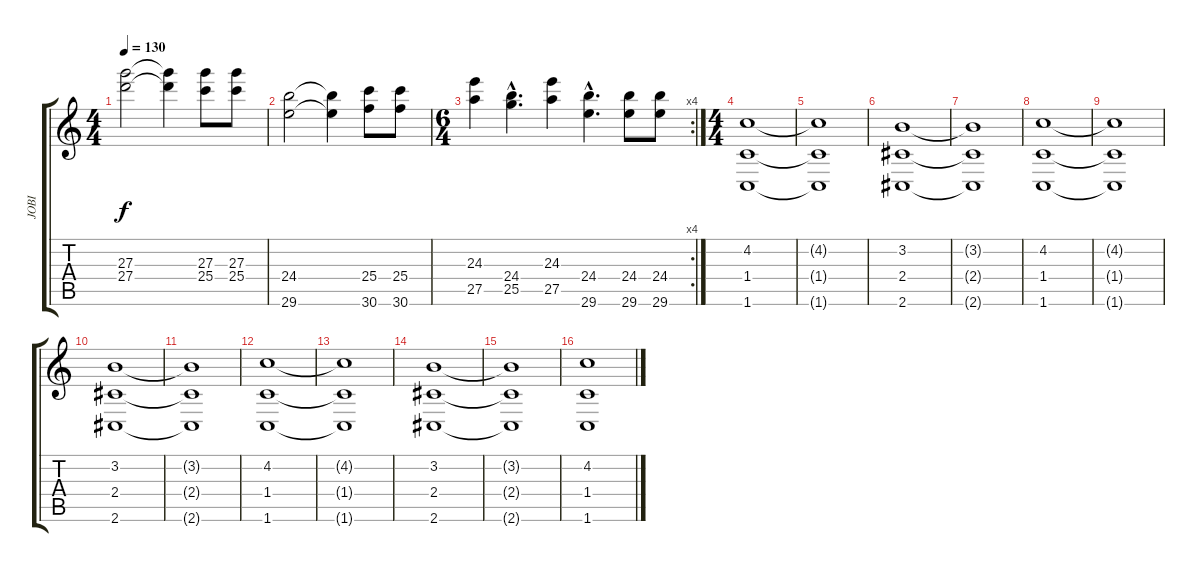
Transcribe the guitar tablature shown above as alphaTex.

\track ("JOBI" "JOBI") {instrument overdrivenguitar}
\staff {score tabs}
\tuning (Db4 Ab3 E3 B2 Gb2 B1) {hide}
\ts (4 4)
\tempo 130
\clef g2
\ks c
(27.3 27.4).2{dy f} (27.3{t} 27.4{t}).4 (27.3 25.4).8 (27.3 25.4).8 |
(24.4 29.6).2 (24.4{t} 29.6{t}).4 (25.4 30.6).8 (25.4 30.6).8 |
\rc 4
\ts (6 4)
(24.3 27.5).4 (24.4{hac} 25.5{hac}).4{d} (24.3 27.5).4 (24.4{hac} 29.6{hac}).4{d} (24.4 29.6).8 (24.4 29.6).8 |
\ts (4 4)
(4.2 1.4 1.6).1{instrument synthvoice} |
(4.2{t} 1.4{t} 1.6{t}).1 |
(3.2 2.4 2.6).1 |
(3.2{t} 2.4{t} 2.6{t}).1 |
(4.2 1.4 1.6).1{instrument synthvoice} |
(4.2{t} 1.4{t} 1.6{t}).1 |
(3.2 2.4 2.6).1 |
(3.2{t} 2.4{t} 2.6{t}).1 |
(4.2 1.4 1.6).1{instrument synthvoice} |
(4.2{t} 1.4{t} 1.6{t}).1 |
(3.2 2.4 2.6).1 |
(3.2{t} 2.4{t} 2.6{t}).1 |
(4.2 1.4 1.6).1{instrument synthvoice}
